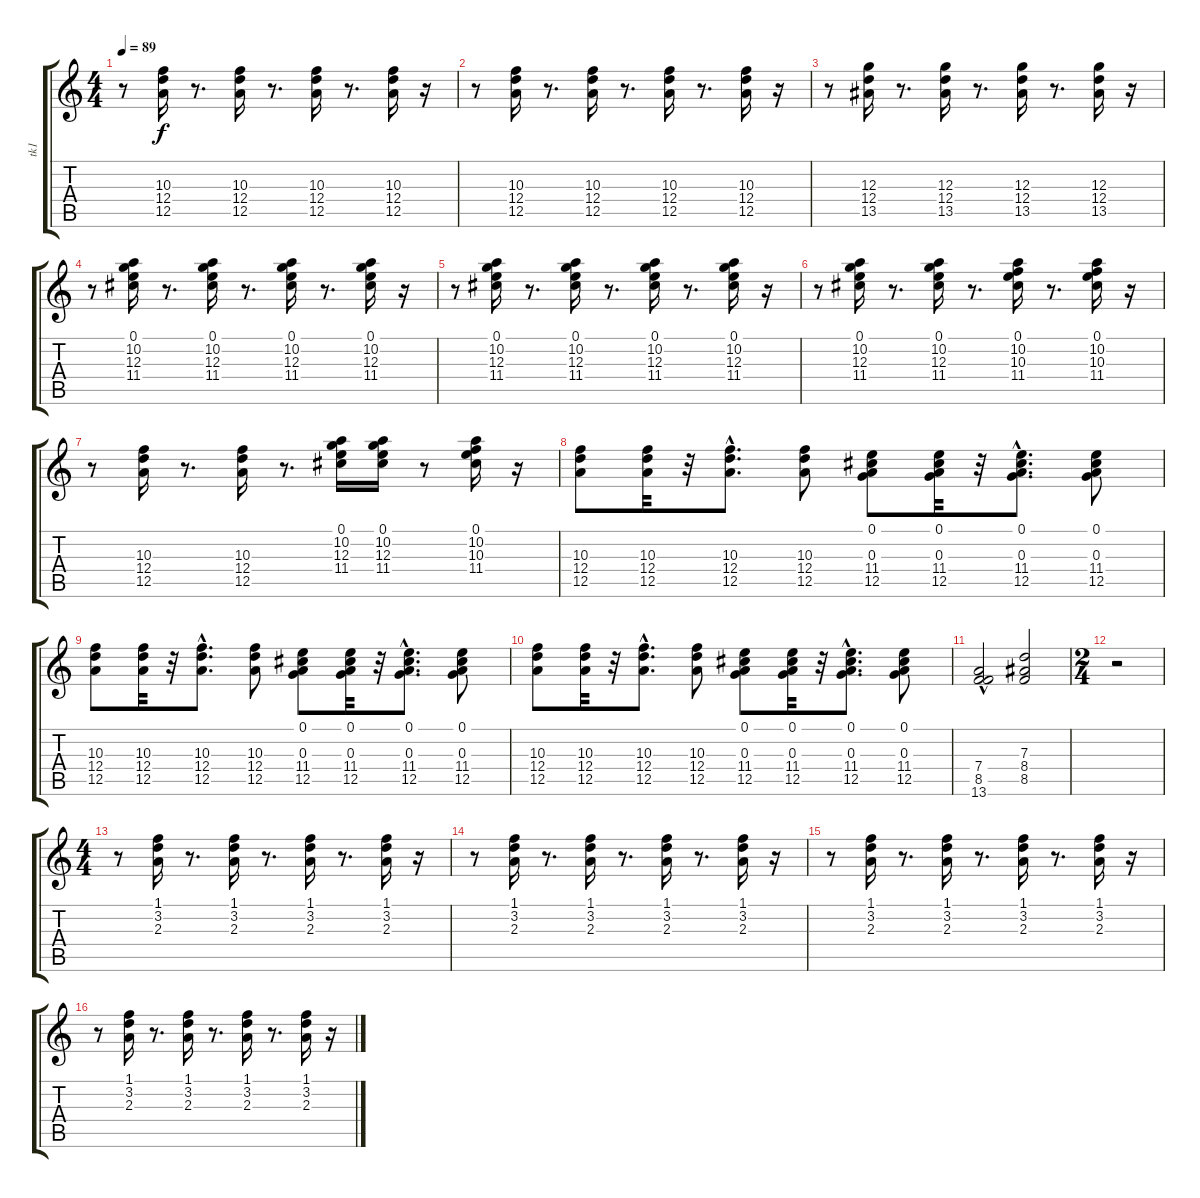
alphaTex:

\track ("tk1" "tk1") {instrument electricguitarclean}
\staff {score tabs}
\tuning (E4 B3 G3 D3 A2 E2) {hide}
\ts (4 4)
\tempo 89
\clef g2
\ks c
r.8{dy f} (10.3 12.4 12.5).16 r.8{d} (10.3 12.4 12.5).16 r.8{d} (10.3 12.4 12.5).16 r.8{d} (10.3 12.4 12.5).16 r.16 |
r.8 (10.3 12.4 12.5).16 r.8{d} (10.3 12.4 12.5).16 r.8{d} (10.3 12.4 12.5).16 r.8{d} (10.3 12.4 12.5).16 r.16 |
r.8 (12.3 12.4 13.5).16 r.8{d} (12.3 12.4 13.5).16 r.8{d} (12.3 12.4 13.5).16 r.8{d} (12.3 12.4 13.5).16 r.16 |
r.8 (0.1 10.2 12.3 11.4).16 r.8{d} (0.1 10.2 12.3 11.4).16 r.8{d} (0.1 10.2 12.3 11.4).16 r.8{d} (0.1 10.2 12.3 11.4).16 r.16 |
r.8 (0.1 10.2 12.3 11.4).16 r.8{d} (0.1 10.2 12.3 11.4).16 r.8{d} (0.1 10.2 12.3 11.4).16 r.8{d} (0.1 10.2 12.3 11.4).16 r.16 |
r.8 (0.1 10.2 12.3 11.4).16 r.8{d} (0.1 10.2 12.3 11.4).16 r.8{d} (0.1 10.2 10.3 11.4).16 r.8{d} (0.1 10.2 10.3 11.4).16 r.16 |
r.8 (10.3 12.4 12.5).16 r.8{d} (10.3 12.4 12.5).16 r.8{d} (0.1 10.2 12.3 11.4).16 (0.1 10.2 12.3 11.4).16 r.8 (0.1 10.2 10.3 11.4).16 r.16 |
(10.3 12.4 12.5).8 (10.3 12.4 12.5).32 r.32 (10.3{hac} 12.4{hac} 12.5{hac}).8{d} (10.3 12.4 12.5).8 (0.1 0.3 11.4 12.5).8 (0.1 0.3 11.4 12.5).32 r.32 (0.1{hac} 0.3{hac} 11.4{hac} 12.5{hac}).8{d} (0.1 0.3 11.4 12.5).8 |
(10.3 12.4 12.5).8 (10.3 12.4 12.5).32 r.32 (10.3{hac} 12.4{hac} 12.5{hac}).8{d} (10.3 12.4 12.5).8 (0.1 0.3 11.4 12.5).8 (0.1 0.3 11.4 12.5).32 r.32 (0.1{hac} 0.3{hac} 11.4{hac} 12.5{hac}).8{d} (0.1 0.3 11.4 12.5).8 |
(10.3 12.4 12.5).8 (10.3 12.4 12.5).32 r.32 (10.3{hac} 12.4{hac} 12.5{hac}).8{d} (10.3 12.4 12.5).8 (0.1 0.3 11.4 12.5).8 (0.1 0.3 11.4 12.5).32 r.32 (0.1{hac} 0.3{hac} 11.4{hac} 12.5{hac}).8{d} (0.1 0.3 11.4 12.5).8 |
(7.4{hac} 8.5 13.6).2 (7.3 8.4 8.5).2 |
\ts (2 4)
r.2 |
\ts (4 4)
r.8 (1.1 3.2 2.3).16 r.8{d} (1.1 3.2 2.3).16 r.8{d} (1.1 3.2 2.3).16 r.8{d} (1.1 3.2 2.3).16 r.16 |
r.8 (1.1 3.2 2.3).16 r.8{d} (1.1 3.2 2.3).16 r.8{d} (1.1 3.2 2.3).16 r.8{d} (1.1 3.2 2.3).16 r.16 |
r.8 (1.1 3.2 2.3).16 r.8{d} (1.1 3.2 2.3).16 r.8{d} (1.1 3.2 2.3).16 r.8{d} (1.1 3.2 2.3).16 r.16 |
r.8 (1.1 3.2 2.3).16 r.8{d} (1.1 3.2 2.3).16 r.8{d} (1.1 3.2 2.3).16 r.8{d} (1.1 3.2 2.3).16 r.16
